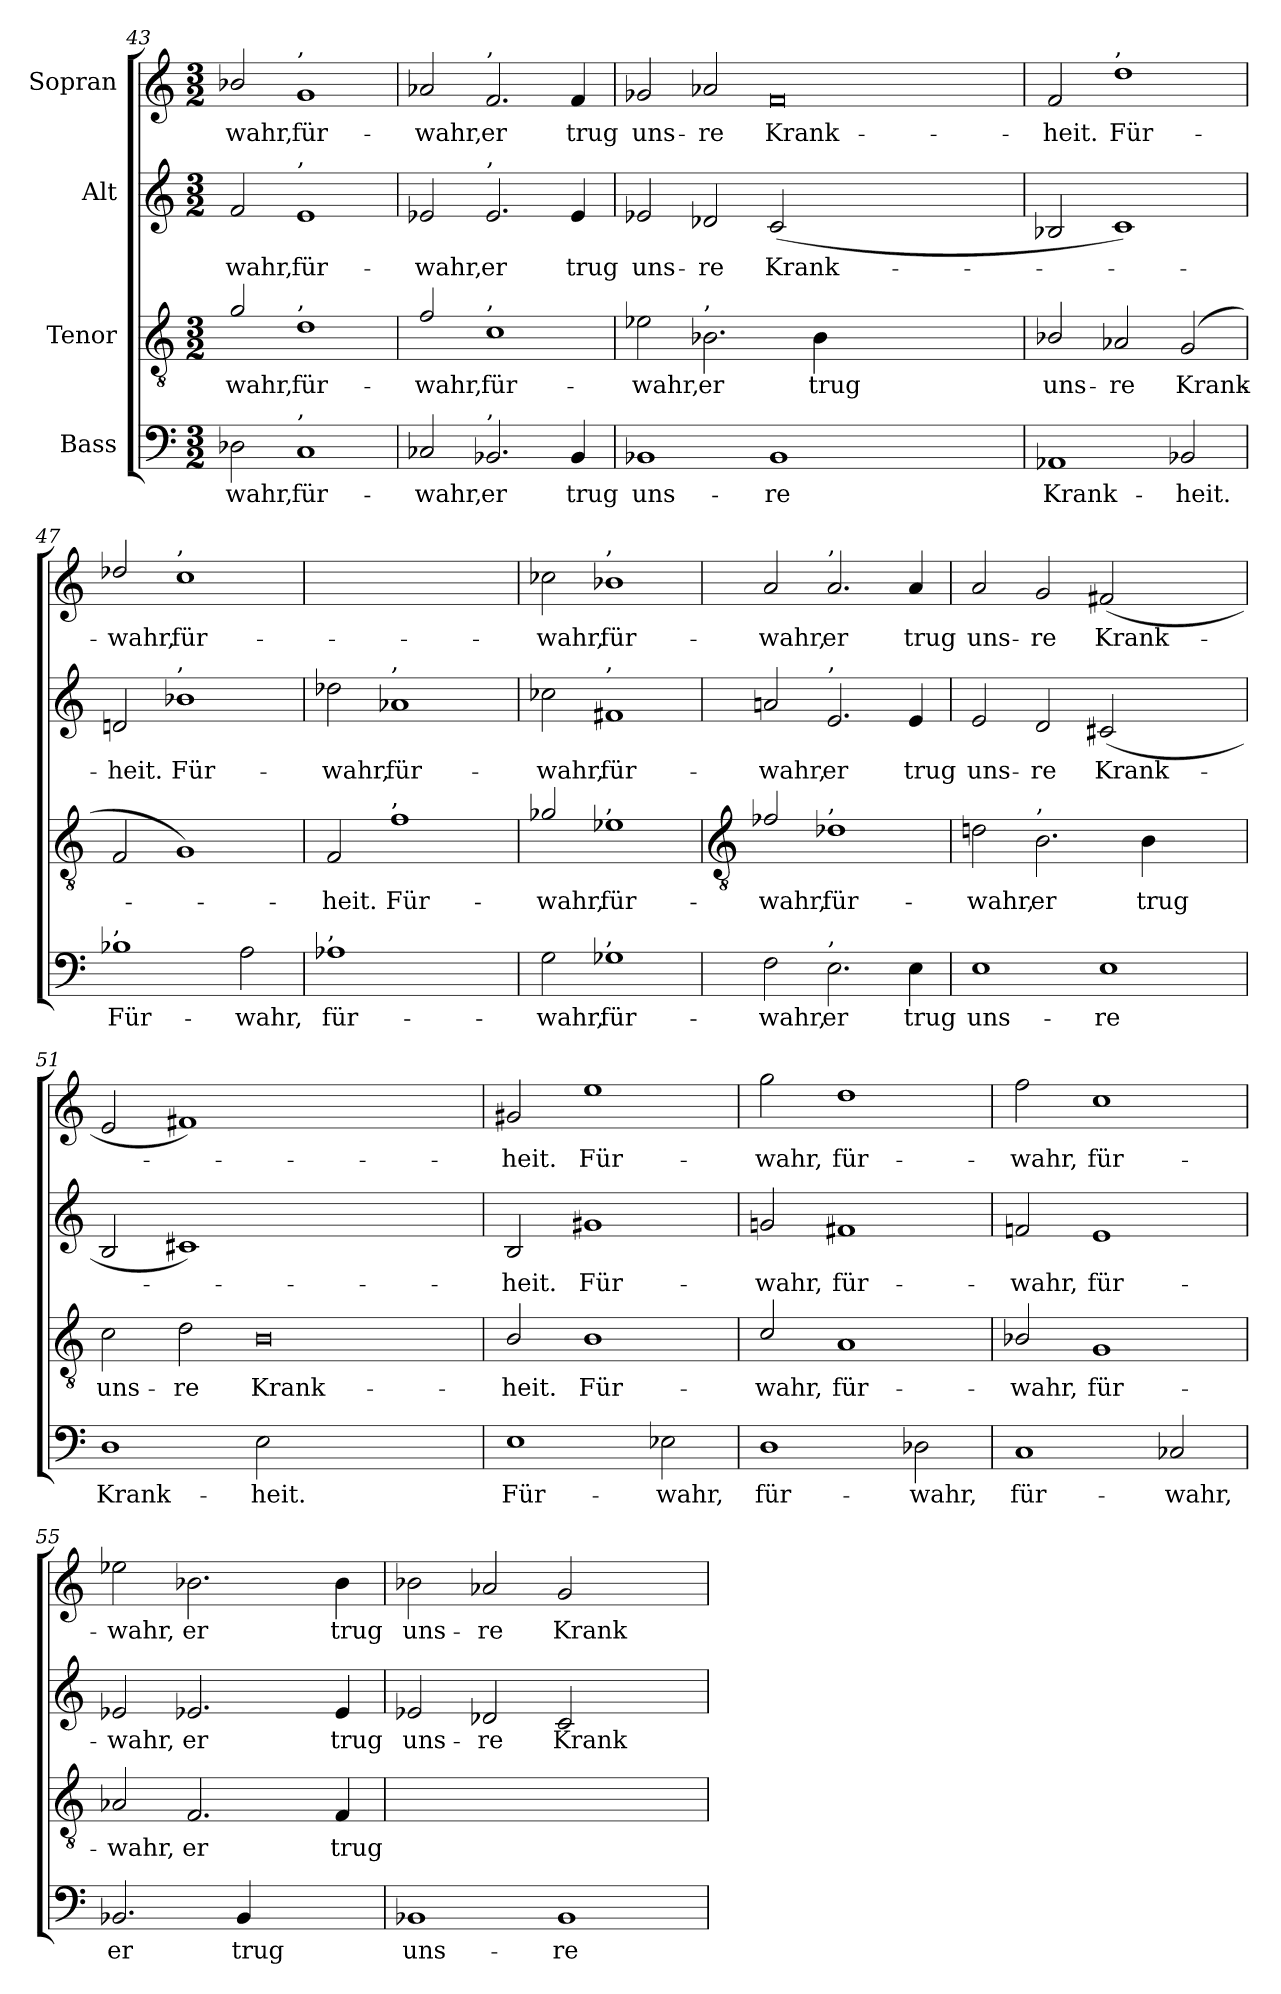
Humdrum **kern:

**kern	**text	**kern	**text	**kern	**text	**kern	**text
*part4	*part4	*part3	*part3	*part2	*part2	*part1	*part1
*staff4	*staff4	*staff3	*staff3	*staff2	*staff2	*staff1	*staff1
*I"Bass	*	*I"Tenor	*	*I"Alt	*	*I"Sopran	*
*clefF4	*	*clefGv2	*	*clefG2	*	*clefG2	*
*k[]	*	*k[]	*	*k[]	*	*k[]	*
*C:	*	*C:	*	*C:	*	*C:	*
*M3/2	*	*M3/2	*	*M3/2	*	*M3/2	*
=43	=43	=43	=43	=43	=43	=43	=43
*	*	*^	*	*	*	*^	*
!	!LO:LY:b	!	!LO:N:vis=1	!LO:LY:b	!	!LO:LY:b	!	!LO:N:vis=1	!LO:LY:b
2D-X	-wahr,	2g	1.ryy	-wahr,	2f	-wahr,	2b-X	1.ryy	-wahr,
!	!	!	!	!	!	!	!LO:TX:a:t=,	!	!
!	!	!	!	!	!LO:TX:a:t=,	!	!	!	!
!	!	!LO:TX:a:t=,	!	!	!	!	!	!	!
!LO:TX:a:t=,	!	!	!	!	!	!	!	!	!
!	!LO:LY:b	!	!	!LO:LY:b	!	!LO:LY:b	!	!	!LO:LY:b
1C	für-	1d	.	für-	1e	für-	1g	.	für-
=44	=44	=44	=44	=44	=44	=44	=44	=44	=44
!	!LO:LY:b	!	!LO:N:vis=1	!LO:LY:b	!	!LO:LY:b	!	!LO:N:vis=1	!LO:LY:b
2C-X	-wahr,	2f	1.ryy	-wahr,	2e-X	-wahr,	2a-X	1.ryy	-wahr,
!	!	!	!	!	!	!	!LO:TX:a:t=,	!	!
!	!	!	!	!	!LO:TX:a:t=,	!	!	!	!
!	!	!LO:TX:a:t=,	!	!	!	!	!	!	!
!LO:TX:a:t=,	!	!	!	!	!	!	!	!	!
!	!LO:LY:b	!	!	!LO:LY:b	!	!LO:LY:b	!	!	!LO:LY:b
2.BB-X	er	1c	.	für-	2.e-	er	2.f	.	er
!	!LO:LY:b	!	!	!	!	!LO:LY:b	!	!	!LO:LY:b
4BB-	trug	.	.	.	4e-	trug	4f	.	trug
=45	=45	=45	=45	=45	=45	=45	=45	=45	=45
!	!LO:LY:b	!	!LO:N:vis=1	!LO:LY:b	!	!LO:LY:b	!	!LO:N:vis=1	!LO:LY:b
1BB-X	uns-	2e-X	1.ryy	-wahr,	2e-X	uns-	2g-X	1.ryy	uns-
!	!	!LO:TX:a:t=,	!	!	!	!	!	!	!
!	!	!	!	!LO:LY:b	!	!LO:LY:b	!	!	!LO:LY:b
.	.	2.B-X	.	er	2d-X	-re	2a-X	.	-re
!	!LO:LY:b	!	!	!	!	!LO:LY:b	!	!	!LO:LY:b
1BB-	-re	.	.	.	(<2c	Krank-	0f	.	Krank-
!	!	!	!	!LO:LY:b	!	!	!	!	!
.	.	4B-	.	trug	.	.	.	.	.
.	.	1.ryy	1.ryy	.	1.ryy	.	.	1.ryy	.
1ryy	.	.	.	.	.	.	.	.	.
=45	=45	=45	=45	=45	=45	=45	=45	=45	=45
!	!LO:LY:b	!	!LO:N:vis=1	!LO:LY:b	!	!	!	!LO:N:vis=1	!LO:LY:b
1AA-X	Krank-	2B-X	1.ryy	uns-	2B-X	.	2f	1.ryy	-heit.
!	!	!	!	!	!	!	!LO:TX:a:t=,	!	!
!	!	!	!	!LO:LY:b	!	!	!	!	!LO:LY:b
.	.	2A-X	.	-re	1c)	.	1dd	.	Für-
!	!LO:LY:b	!	!	!LO:LY:b	!	!	!	!	!
2BB-X	-heit.	(<2G	.	Krank-	.	.	.	.	.
=47	=47	=47	=47	=47	=47	=47	=47	=47	=47
!LO:TX:a:t=,	!	!	!	!	!	!	!	!	!
!	!LO:LY:b	!	!LO:N:vis=1	!	!	!LO:LY:b	!	!LO:N:vis=1	!LO:LY:b
1B-X	Für-	2F	1.ryy	.	2dn	-heit.	2dd-X	1.ryy	-wahr,
!	!	!	!	!	!	!	!LO:TX:a:t=,	!	!
!	!	!	!	!	!LO:TX:a:t=,	!	!	!	!
!	!	!	!	!	!	!LO:LY:b	!	!	!LO:LY:b
.	.	1G)	.	.	1b-X	Für-	1cc	.	für-
!	!LO:LY:b	!	!	!	!	!	!	!	!
2A	-wahr,	.	.	.	.	.	.	.	.
*	*	*	*	*	*	*	*v	*v	*
=48	=48	=48	=48	=48	=48	=48	=48	=48
!LO:TX:a:t=,	!	!	!	!	!	!	!	!
!	!LO:LY:b	!	!LO:N:vis=1	!LO:LY:b	!	!LO:LY:b	!LO:N:vis=1	!
1A-X	für-	2F	1.ryy	-heit.	2dd-X	-wahr,	1.ryy	.
!	!	!	!	!	!LO:TX:a:t=,	!	!	!
!	!	!LO:TX:a:t=,	!	!	!	!	!	!
!	!	!	!	!LO:LY:b	!	!LO:LY:b	!	!
.	.	1f	.	Für-	1a-X	für-	.	.
2ryy	.	.	.	.	.	.	.	.
!!LO:LB:g=z
=49	=49	=49	=49	=49	=49	=49	=49	=49
!	!LO:LY:b	!	!LO:N:vis=1	!LO:LY:b	!	!LO:LY:b	!	!LO:LY:b
2G	-wahr,	2g-X	1.ryy	-wahr,	2cc-X	-wahr,	2cc-X	-wahr,
!	!	!	!	!	!	!	!LO:TX:a:t=,	!
!	!	!	!	!	!LO:TX:a:t=,	!	!	!
!	!	!LO:TX:a:t=,	!	!	!	!	!	!
!LO:TX:a:t=,	!	!	!	!	!	!	!	!
!	!LO:LY:b	!	!	!LO:LY:b	!	!LO:LY:b	!	!LO:LY:b
1G-X	für-	1e-X	.	für-	1f#X	für-	1b-X	für-
!!LO:LB:g=z
=50	=50	=50	=50	=50	=50	=50	=50	=50
*	*	*clefGv2	*	*	*	*	*	*
!	!LO:LY:b	!	!LO:N:vis=1	!LO:LY:b	!	!LO:LY:b	!	!LO:LY:b
2F	-wahr,	2f-X	1.ryy	-wahr,	2an	-wahr,	2a	-wahr,
!	!	!	!	!	!	!	!LO:TX:a:t=,	!
!	!	!	!	!	!LO:TX:a:t=,	!	!	!
!	!	!LO:TX:a:t=,	!	!	!	!	!	!
!LO:TX:a:t=,	!	!	!	!	!	!	!	!
!	!LO:LY:b	!	!	!LO:LY:b	!	!LO:LY:b	!	!LO:LY:b
2.E	er	1d-X	.	für-	2.e	er	2.a	er
!	!LO:LY:b	!	!	!	!	!LO:LY:b	!	!LO:LY:b
4E	trug	.	.	.	4e	trug	4a	trug
=51	=51	=51	=51	=51	=51	=51	=51	=51
!	!LO:LY:b	!	!LO:N:vis=1	!LO:LY:b	!	!LO:LY:b	!	!LO:LY:b
1E	uns-	2dn	1.ryy	-wahr,	2e	uns-	2a	uns-
!	!	!LO:TX:a:t=,	!	!	!	!	!	!
!	!	!	!	!LO:LY:b	!	!LO:LY:b	!	!LO:LY:b
.	.	2.B	.	er	2d	-re	2g	-re
!	!LO:LY:b	!	!	!	!	!LO:LY:b	!	!LO:LY:b
1E	-re	.	.	.	(<2c#X	Krank-	(<2f#X	Krank-
!	!	!	!	!LO:LY:b	!	!	!	!
.	.	4B	.	trug	.	.	.	.
.	.	2ryy	2ryy	.	2ryy	.	2ryy	.
=51A	=51A	=51A	=51A	=51A	=51A	=51A	=51A	=51A
!	!LO:LY:b	!	!LO:N:vis=1	!LO:LY:b	!	!	!	!
1D	Krank-	2c	1.ryy	uns-	2B	.	2e	.
!	!	!	!	!LO:LY:b	!	!	!	!
.	.	2d	.	-re	1c#X)	.	1f#X)	.
!	!LO:LY:b	!	!	!LO:LY:b	!	!	!	!
2E	-heit.	0B	.	Krank-	.	.	.	.
1.ryy	.	.	1.ryy	.	1.ryy	.	1.ryy	.
=52A	=52A	=52A	=52A	=52A	=52A	=52A	=52A	=52A
!	!LO:LY:b	!	!LO:N:vis=1	!LO:LY:b	!	!LO:LY:b	!	!LO:LY:b
1E	Für-	2B	1.ryy	-heit.	2B	-heit.	2g#X	-heit.
!	!	!	!	!LO:LY:b	!	!LO:LY:b	!	!LO:LY:b
.	.	1B	.	Für-	1g#X	Für-	1ee	Für-
!	!LO:LY:b	!	!	!	!	!	!	!
2E-X	-wahr,	.	.	.	.	.	.	.
=53A	=53A	=53A	=53A	=53A	=53A	=53A	=53A	=53A
!	!LO:LY:b	!	!LO:N:vis=1	!LO:LY:b	!	!LO:LY:b	!	!LO:LY:b
1D	für-	2c	1.ryy	-wahr,	2gn	-wahr,	2gg	-wahr,
!	!	!	!	!LO:LY:b	!	!LO:LY:b	!	!LO:LY:b
.	.	1A	.	für-	1f#X	für-	1dd	für-
!	!LO:LY:b	!	!	!	!	!	!	!
2D-X	-wahr,	.	.	.	.	.	.	.
=54A	=54A	=54A	=54A	=54A	=54A	=54A	=54A	=54A
!	!LO:LY:b	!	!LO:N:vis=1	!LO:LY:b	!	!LO:LY:b	!	!LO:LY:b
1C	für-	2B-X	1.ryy	-wahr,	2fn	-wahr,	2ff	-wahr,
!	!	!	!	!LO:LY:b	!	!LO:LY:b	!	!LO:LY:b
.	.	1G	.	für-	1e	für-	1cc	für-
!	!LO:LY:b	!	!	!	!	!	!	!
2C-X	-wahr,	.	.	.	.	.	.	.
=55A	=55A	=55A	=55A	=55A	=55A	=55A	=55A	=55A
!	!LO:LY:b	!	!LO:N:vis=1	!LO:LY:b	!	!LO:LY:b	!	!LO:LY:b
2.BB-X	er	2A-X	1.ryy	-wahr,	2e-X	-wahr,	2ee-X	-wahr,
!	!	!	!	!LO:LY:b	!	!LO:LY:b	!	!LO:LY:b
.	.	2.F	.	er	2.e-X	er	2.b-X	er
!	!LO:LY:b	!	!	!	!	!	!	!
4BB-	trug	.	.	.	.	.	.	.
2ryy	.	.	.	.	.	.	.	.
!	!	!	!	!LO:LY:b	!	!LO:LY:b	!	!LO:LY:b
.	.	4F	.	trug	4e-	trug	4b-	trug
*	*	*v	*v	*	*	*	*	*
!!LO:LB:g=z
=56	=56	=56	=56	=56	=56	=56	=56
!	!LO:LY:b	!LO:N:vis=1	!	!	!LO:LY:b	!	!LO:LY:b
1BB-X	uns-	1.ryy	.	2e-X	uns-	2b-X	uns-
!	!	!	!	!	!LO:LY:b	!	!LO:LY:b
.	.	.	.	2d-X	-re	2a-X	-re
!	!LO:LY:b	!	!	!	!LO:LY:b	!	!LO:LY:b
1BB-	-re	.	.	2c	Krank-	2g	Krank-
.	.	2ryy	.	2ryy	.	2ryy	.
=	=	=	=	=	=	=	=
*-	*-	*-	*-	*-	*-	*-	*-
